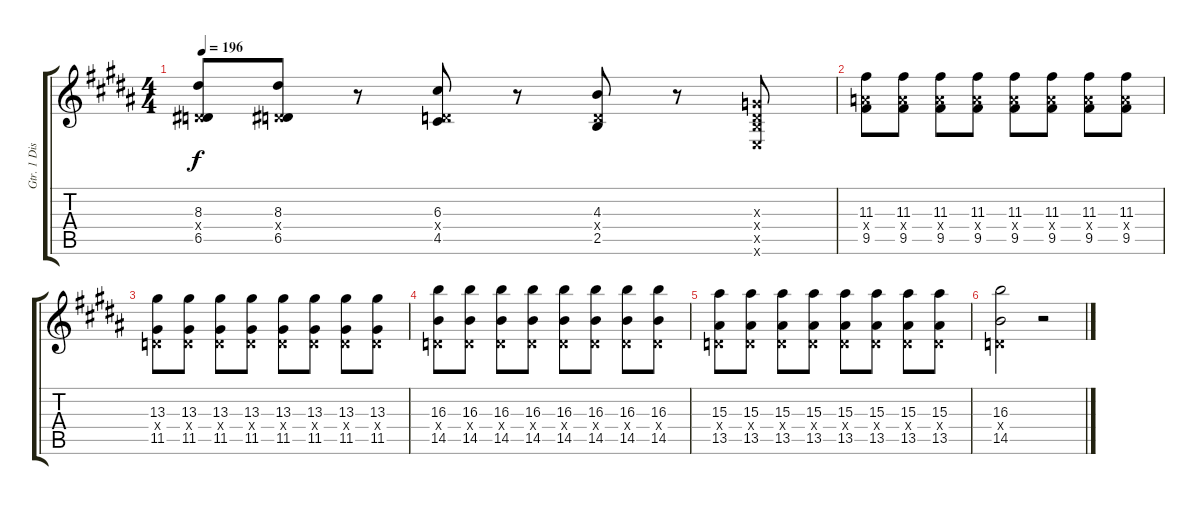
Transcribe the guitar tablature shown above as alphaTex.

\track ("Gtr. 1 Distortion" "Gtr. 1 Dis") {instrument distortionguitar}
\staff {score tabs}
\tuning (E4 B3 G3 D3 A2 E2) {hide}
\ts (4 4)
\tempo 196
\clef g2
\ks b
(8.3 0.4{x} 6.5).8{dy f} (8.3 0.4{x} 6.5).8 r.8 (6.3 0.4{x} 4.5).8 r.8 (4.3 0.4{x} 2.5).8 r.8 (0.3{x} 0.4{x} 2.5{x} 0.6{x}).8 |
(11.3 7.4{x} 9.5).8 (11.3 7.4{x} 9.5).8 (11.3 7.4{x} 9.5).8 (11.3 7.4{x} 9.5).8 (11.3 7.4{x} 9.5).8 (11.3 7.4{x} 9.5).8 (11.3 7.4{x} 9.5).8 (11.3 7.4{x} 9.5).8 |
(13.3 0.4{x} 11.5).8 (13.3 0.4{x} 11.5).8 (13.3 0.4{x} 11.5).8 (13.3 0.4{x} 11.5).8 (13.3 0.4{x} 11.5).8 (13.3 0.4{x} 11.5).8 (13.3 0.4{x} 11.5).8 (13.3 0.4{x} 11.5).8 |
(16.3 0.4{x} 14.5).8 (16.3 0.4{x} 14.5).8 (16.3 0.4{x} 14.5).8 (16.3 0.4{x} 14.5).8 (16.3 0.4{x} 14.5).8 (16.3 0.4{x} 14.5).8 (16.3 0.4{x} 14.5).8 (16.3 0.4{x} 14.5).8 |
(15.3 0.4{x} 13.5).8 (15.3 0.4{x} 13.5).8 (15.3 0.4{x} 13.5).8 (15.3 0.4{x} 13.5).8 (15.3 0.4{x} 13.5).8 (15.3 0.4{x} 13.5).8 (15.3 0.4{x} 13.5).8 (15.3 0.4{x} 13.5).8 |
(16.3 0.4{x} 14.5).2 r.2
